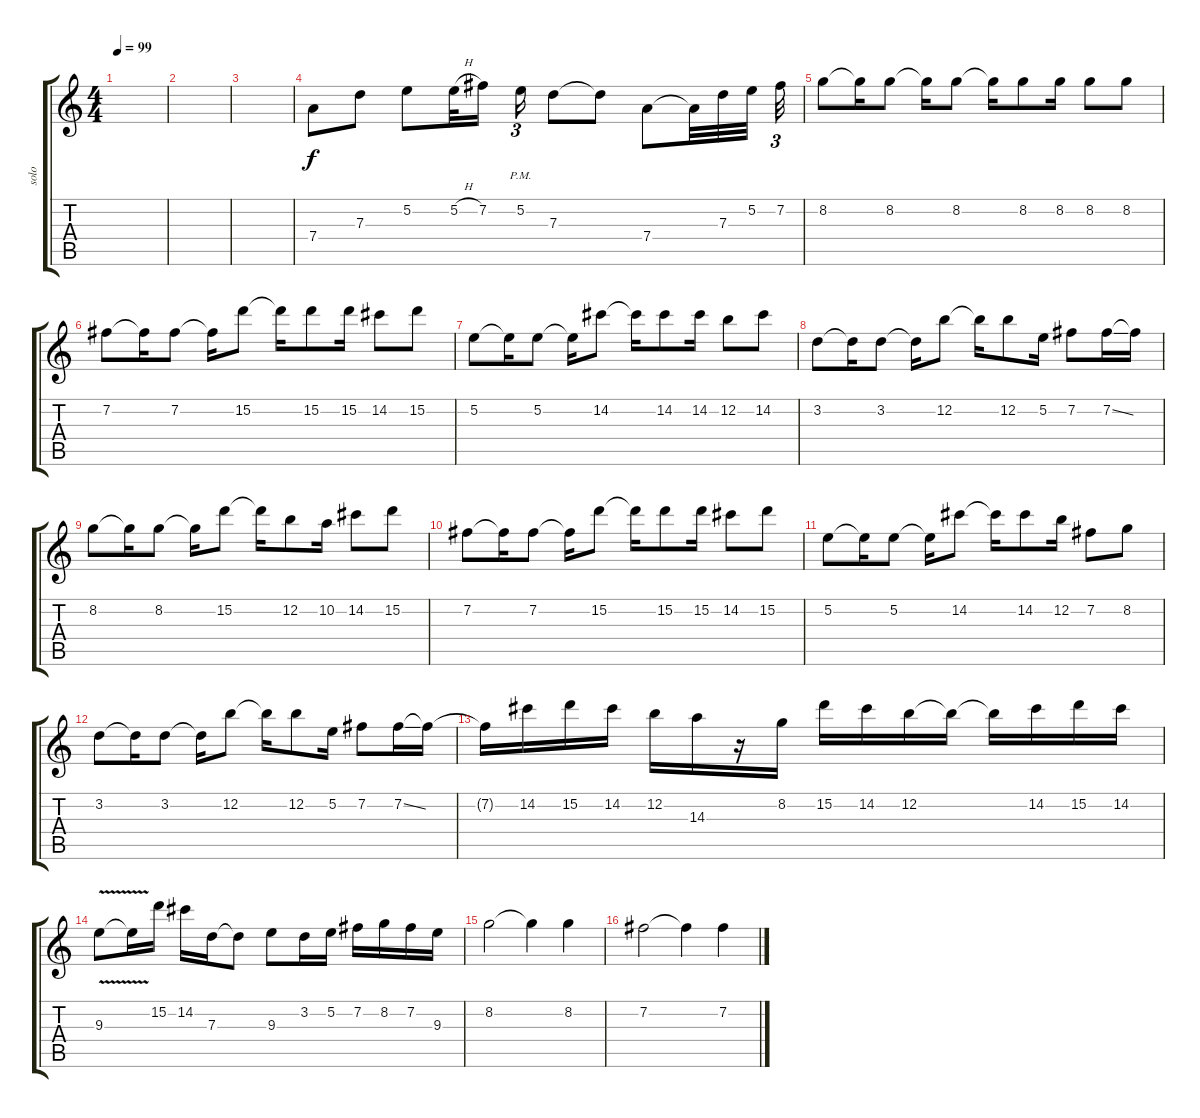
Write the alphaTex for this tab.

\track ("solo" "solo") {instrument overdrivenguitar}
\staff {score tabs}
\tuning (E4 B3 G3 D3 A2 E2) {hide}
\ts (4 4)
\tempo 99
\clef g2
\ks c
|
|
|
7.4.8 7.3.8 5.2.8 5.2{h}.32 7.2.16 5.2{pm}.16{tu (3 2)} 7.3.8 7.3{t}.8 7.4.8 7.4{t}.32 7.3.32 5.2.32 7.2.32{tu (3 2)} |
8.2.8 8.2{t}.16 8.2.8 8.2{t}.16 8.2.8 8.2{t}.16 8.2.8 8.2.16 8.2.8 8.2.8 |
7.2.8 7.2{t}.16 7.2.8 7.2{t}.16 15.2.8 15.2{t}.16 15.2.8 15.2.16 14.2.8 15.2.8 |
5.2.8 5.2{t}.16 5.2.8 5.2{t}.16 14.2.8 14.2{t}.16 14.2.8 14.2.16 12.2.8 14.2.8 |
3.2.8 3.2{t}.16 3.2.8 3.2{t}.16 12.2.8 12.2{t}.16 12.2.8 5.2.16 7.2.8 7.2{ss}.16 7.2{t}.16 |
8.2.8 8.2{t}.16 8.2.8 8.2{t}.16 15.2.8 15.2{t}.16 12.2.8 10.2.16 14.2.8 15.2.8 |
7.2.8 7.2{t}.16 7.2.8 7.2{t}.16 15.2.8 15.2{t}.16 15.2.8 15.2.16 14.2.8 15.2.8 |
5.2.8 5.2{t}.16 5.2.8 5.2{t}.16 14.2.8 14.2{t}.16 14.2.8 12.2.16 7.2.8 8.2.8 |
3.2.8 3.2{t}.16 3.2.8 3.2{t}.16 12.2.8 12.2{t}.16 12.2.8 5.2.16 7.2.8 7.2{ss}.16 7.2{t}.16 |
7.2{t}.16 14.2.16 15.2.16 14.2.16 12.2.16 14.3.16 r.16 8.2.16 15.2.16 14.2.16 12.2.16 12.2{t}.16 12.2{t}.16 14.2.16 15.2.16 14.2.16 |
9.3{v}.8 9.3{t}.16 15.2.16 14.2.16 7.3.16 7.3{t}.8 9.3.8 3.2.16 5.2.16 7.2.16 8.2.16 7.2.16 9.3.16 |
8.2.2 8.2{t}.4 8.2.4 |
7.2.2 7.2{t}.4 7.2.4
